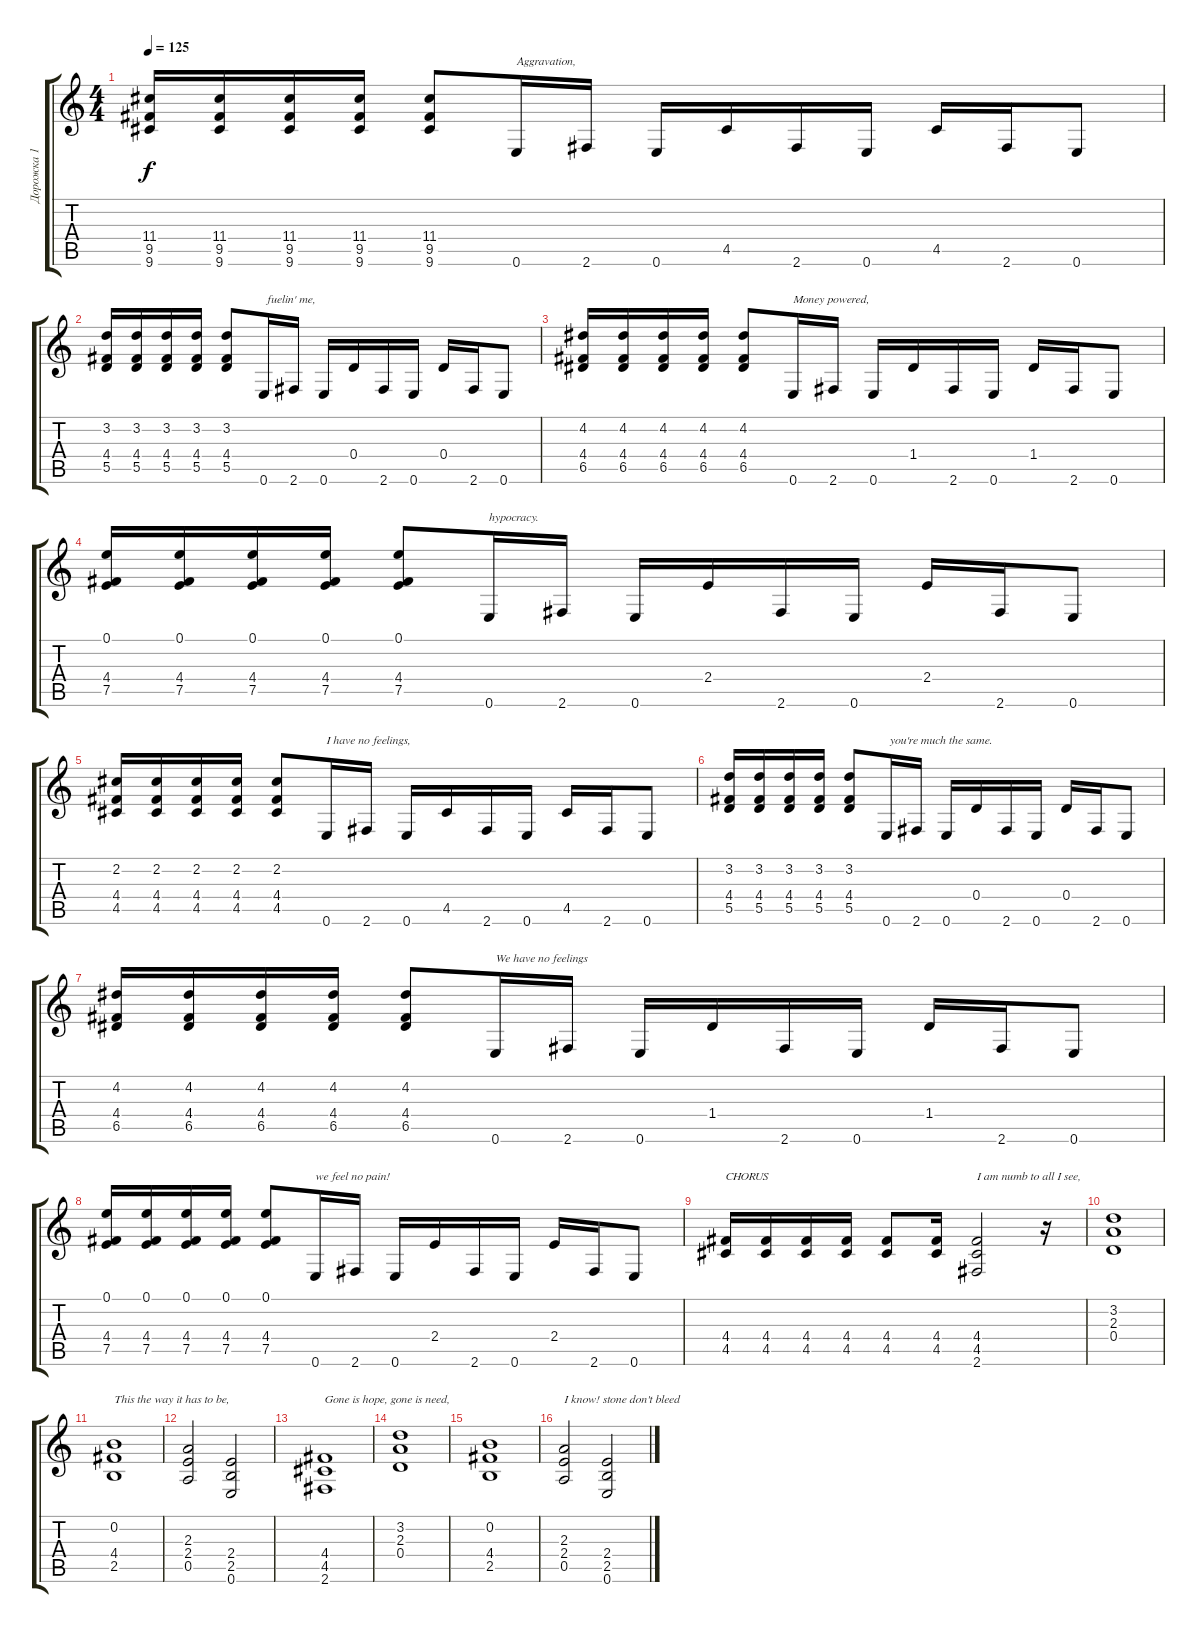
\track ("Дорожка 1" "Дорожка 1") {instrument distortionguitar}
\staff {score tabs}
\tuning (E4 B3 G3 D3 A2 E2) {hide}
\ts (4 4)
\tempo 125
\clef g2
\ks c
(11.4 9.5 9.6).16{dy f} (11.4 9.5 9.6).16 (11.4 9.5 9.6).16 (11.4 9.5 9.6).16 (11.4 9.5 9.6).8 0.6.16{txt "Aggravation, "} 2.6.16 0.6.16 4.5.16 2.6.16 0.6.16 4.5.16 2.6.16 0.6.8 |
(3.2 4.4 5.5).16 (3.2 4.4 5.5).16 (3.2 4.4 5.5).16 (3.2 4.4 5.5).16 (3.2 4.4 5.5).8 0.6.16{txt " fuelin' me,"} 2.6.16 0.6.16 0.4.16 2.6.16 0.6.16 0.4.16 2.6.16 0.6.8 |
(4.2 4.4 6.5).16 (4.2 4.4 6.5).16 (4.2 4.4 6.5).16 (4.2 4.4 6.5).16 (4.2 4.4 6.5).8 0.6.16{txt "Money powered, "} 2.6.16 0.6.16 1.4.16 2.6.16 0.6.16 1.4.16 2.6.16 0.6.8 |
(0.1 4.4 7.5).16 (0.1 4.4 7.5).16 (0.1 4.4 7.5).16 (0.1 4.4 7.5).16 (0.1 4.4 7.5).8 0.6.16{txt "hypocracy."} 2.6.16 0.6.16 2.4.16 2.6.16 0.6.16 2.4.16 2.6.16 0.6.8 |
(2.2 4.4 4.5).16 (2.2 4.4 4.5).16 (2.2 4.4 4.5).16 (2.2 4.4 4.5).16 (2.2 4.4 4.5).8 0.6.16{txt "I have no feelings, "} 2.6.16 0.6.16 4.5.16 2.6.16 0.6.16 4.5.16 2.6.16 0.6.8 |
(3.2 4.4 5.5).16 (3.2 4.4 5.5).16 (3.2 4.4 5.5).16 (3.2 4.4 5.5).16 (3.2 4.4 5.5).8 0.6.16{txt " you're much the same."} 2.6.16 0.6.16 0.4.16 2.6.16 0.6.16 0.4.16 2.6.16 0.6.8 |
(4.2 4.4 6.5).16 (4.2 4.4 6.5).16 (4.2 4.4 6.5).16 (4.2 4.4 6.5).16 (4.2 4.4 6.5).8 0.6.16{txt "We have no feelings"} 2.6.16 0.6.16 1.4.16 2.6.16 0.6.16 1.4.16 2.6.16 0.6.8 |
(0.1 4.4 7.5).16 (0.1 4.4 7.5).16 (0.1 4.4 7.5).16 (0.1 4.4 7.5).16 (0.1 4.4 7.5).8 0.6.16{txt "we feel no pain!"} 2.6.16 0.6.16 2.4.16 2.6.16 0.6.16 2.4.16 2.6.16 0.6.8 |
(4.4 4.5).16{txt "CHORUS"} (4.4 4.5).16 (4.4 4.5).16 (4.4 4.5).16 (4.4 4.5).8 (4.4 4.5).16 (4.4 4.5 2.6).2{txt "I am numb to all I see,"} r.16 |
(3.2 2.3 0.4).1 |
(0.2 4.4 2.5).1{txt "This the way it has to be,"} |
(2.3 2.4 0.5).2 (2.4 2.5 0.6).2 |
(4.4 4.5 2.6).1{txt "Gone is hope, gone is need,"} |
(3.2 2.3 0.4).1 |
(0.2 4.4 2.5).1 |
(2.3 2.4 0.5).2{txt "I know! stone don't bleed"} (2.4 2.5 0.6).2
